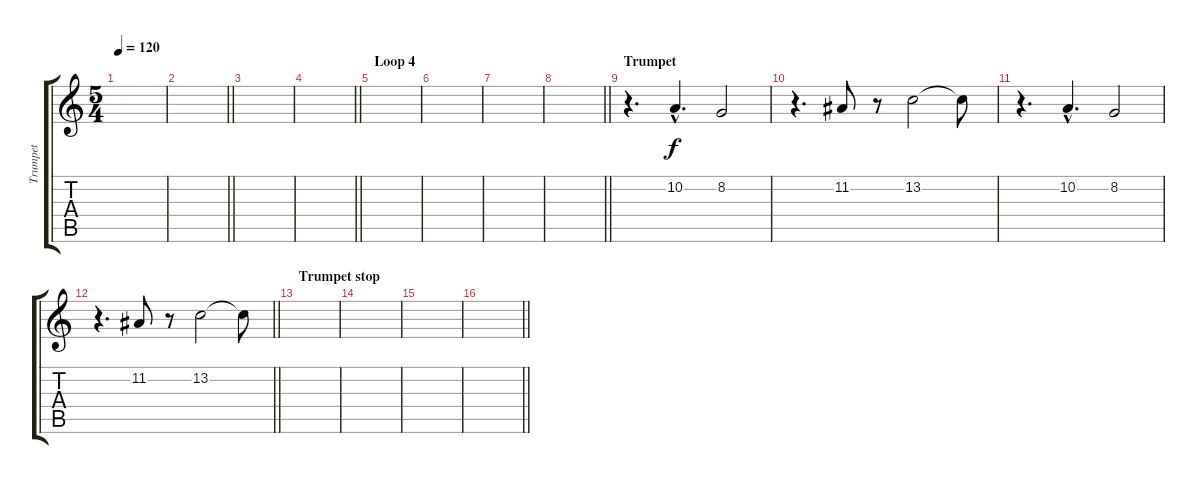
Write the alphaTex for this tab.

\track ("Trumpet" "Trumpet") {instrument brasssection}
\staff {score tabs}
\tuning (E4 B3 G3 D3 A2 E2) {hide}
\ts (5 4)
\tempo 120
\clef g2
\ks c
|
\barLineRight lightlight
|
|
\barLineRight lightlight
|
\section ("" "Loop 4")
|
|
|
\barLineRight lightlight
|
\section ("" "Trumpet")
r.4{d} 10.2{hac}.4{d} 8.2.2 |
r.4{d} 11.2.8 r.8 13.2.2 13.2{t}.8 |
r.4{d} 10.2{hac}.4{d} 8.2.2 |
\barLineRight lightlight
r.4{d} 11.2.8 r.8 13.2.2 13.2{t}.8 |
\section ("" "Trumpet stop")
|
|
|
\barLineRight lightlight
